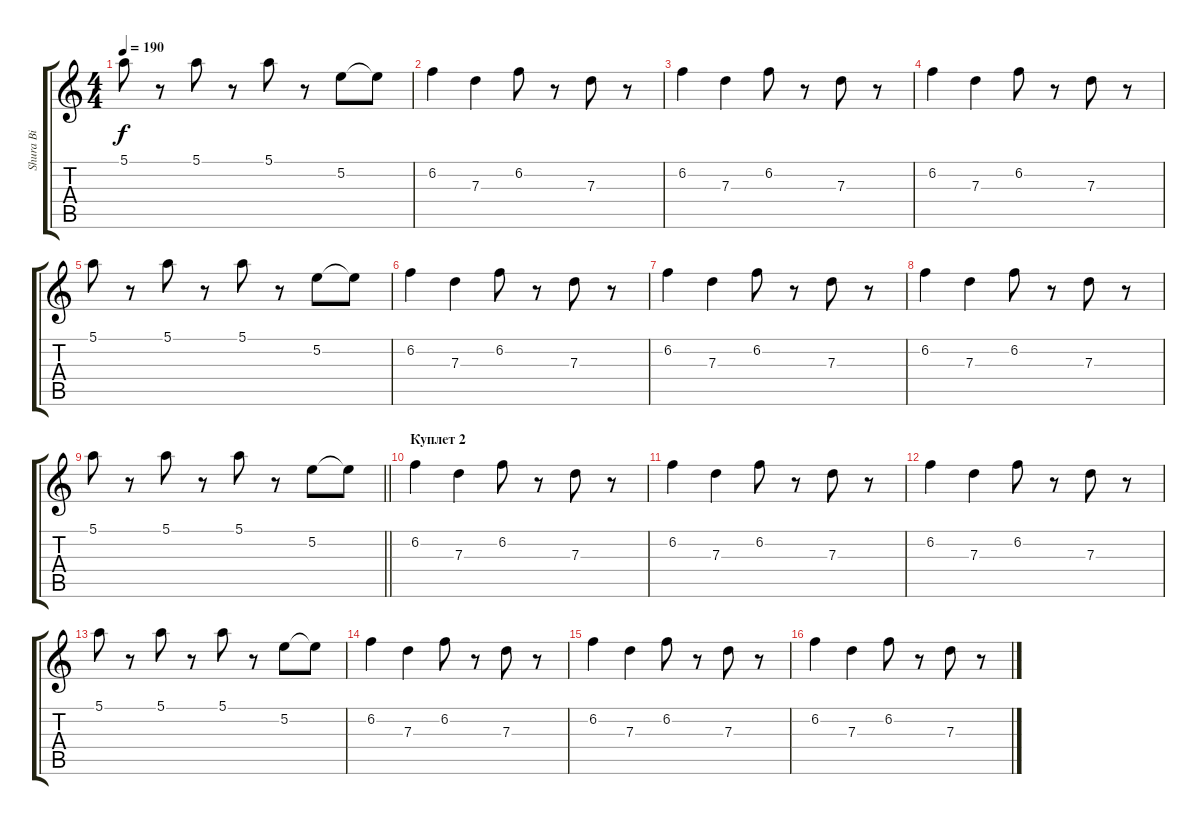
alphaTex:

\track ("Shura Bi" "Shura Bi") {instrument distortionguitar}
\staff {score tabs}
\tuning (E4 B3 G3 D3 A2 E2) {hide}
\ts (4 4)
\tempo 190
\clef g2
\ks c
5.1.8{dy f} r.8 5.1.8 r.8 5.1.8 r.8 5.2.8 5.2{t}.8 |
6.2.4 7.3.4 6.2.8 r.8 7.3.8 r.8 |
6.2.4 7.3.4 6.2.8 r.8 7.3.8 r.8 |
6.2.4 7.3.4 6.2.8 r.8 7.3.8 r.8 |
5.1.8 r.8 5.1.8 r.8 5.1.8 r.8 5.2.8 5.2{t}.8 |
6.2.4 7.3.4 6.2.8 r.8 7.3.8 r.8 |
6.2.4 7.3.4 6.2.8 r.8 7.3.8 r.8 |
6.2.4 7.3.4 6.2.8 r.8 7.3.8 r.8 |
\barLineRight lightlight
5.1.8 r.8 5.1.8 r.8 5.1.8 r.8 5.2.8 5.2{t}.8 |
\section ("" "Куплет 2")
6.2.4 7.3.4 6.2.8 r.8 7.3.8 r.8 |
6.2.4 7.3.4 6.2.8 r.8 7.3.8 r.8 |
6.2.4 7.3.4 6.2.8 r.8 7.3.8 r.8 |
5.1.8 r.8 5.1.8 r.8 5.1.8 r.8 5.2.8 5.2{t}.8 |
6.2.4 7.3.4 6.2.8 r.8 7.3.8 r.8 |
6.2.4 7.3.4 6.2.8 r.8 7.3.8 r.8 |
6.2.4 7.3.4 6.2.8 r.8 7.3.8 r.8
